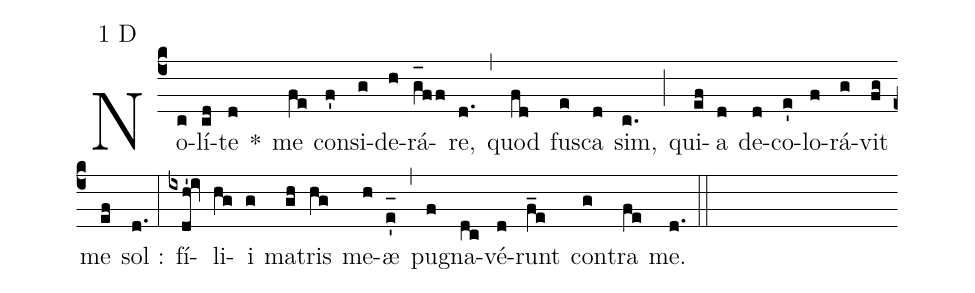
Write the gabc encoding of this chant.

mode:1 D;
%%
(c4) No(c)lí(cd)te(d) *() me(fe) con(f')si(g)de(h)rá(g_[oh:h]ff)re,(d.) (,) quod(fd) fu(e)sca(d) sim,(c.) (;) qui(ef)a(d) de(d)co(e')lo(f)rá(g)vit(fg) me(ef) sol :(d.) (:) fí(ixdh'!iv)li(hg)i(g) ma(gh)tris(hg) me(h)æ(e'_[oh:h]) (,) pu(f)gna(dc)vé(d)runt(f_e) con(g)tra(fe) me.(d.) (::)
